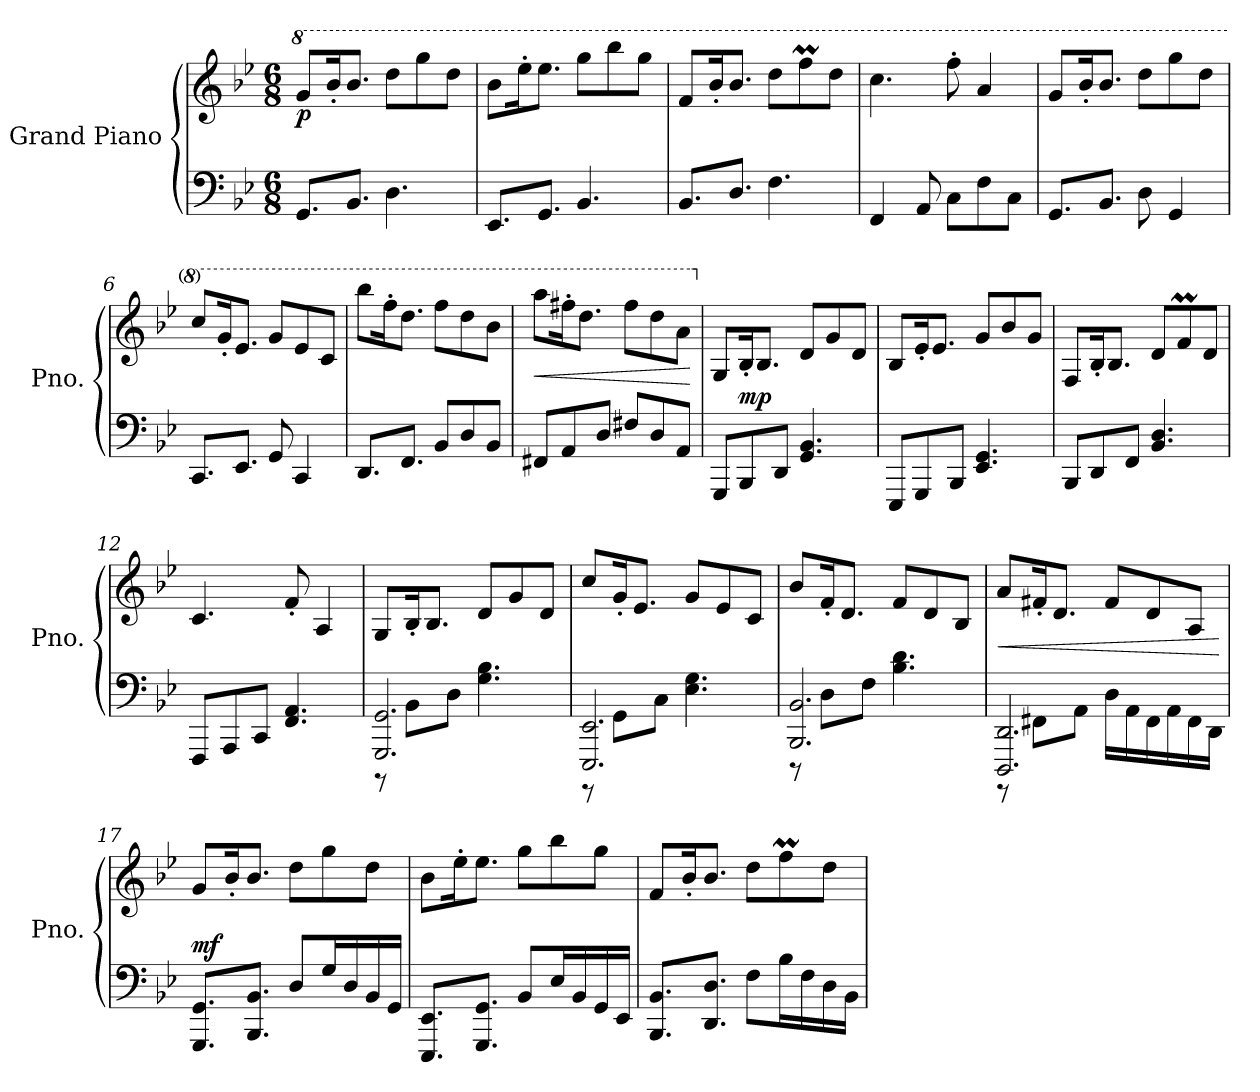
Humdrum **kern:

**kern	**kern	**dynam
*part1	*part1	*part1
*staff2	*staff1	*staff1/2
*I"Grand Piano	*	*
*I'Pno.	*	*
*clefF4	*clefG2	*
*k[b-e-]	*k[b-e-]	*
*M6/8	*M6/8	*
*MM165	*MM165	*
*	*8va	*
=1	=1	=1
!	!	!LO:DY:b
8.GG/L	8gg/L	p
.	16bb-'/K	.
8.BB-/J	8.bb-/J	.
4.D\	8ddd\L	.
.	8ggg\	.
.	8ddd\J	.
=2	=2	=2
8.EE-/L	8bb-\L	.
.	16eee-'\K	.
8.GG/J	8.eee-\J	.
4.BB-/	8ggg\L	.
.	8bbb-\	.
.	8ggg\J	.
=3	=3	=3
8.BB-/L	8ff/L	.
.	16bb-'/K	.
8.D/J	8.bb-/J	.
4.F\	8ddd\L	.
.	8fffM\	.
.	8ddd\J	.
=4	=4	=4
4FF/	4.ccc\	.
8AA/	.	.
8C\L	8fff'\	.
8F\	4aa/	.
8C\J	.	.
=5	=5	=5
8.GG/L	8gg/L	.
.	16bb-'/K	.
8.BB-/J	8.bb-/J	.
8D\	8ddd\L	.
4GG/	8ggg\	.
.	8ddd\J	.
=6	=6	=6
8.CC/L	8ccc/L	.
.	16gg'/K	.
8.EE-/J	8.ee-/J	.
8GG/	8gg/L	.
4CC/	8ee-/	.
.	8cc/J	.
=7	=7	=7
8.DD/L	8bbb-\L	.
.	16fff'\K	.
8.FF/J	8.ddd\J	.
8BB-/L	8fff\L	.
8D/	8ddd\	.
8BB-/J	8bb-\J	.
!!LO:LB:g=z
=8	=8	=8
!	!	!LO:HP:b
8FF#X/L	8aaa\L	<
8AA/	16fff#X'\K	.
.	8.ddd\J	.
8D/J	.	.
8F#X/L	8fff#\L	.
8D/	8ddd\	.
8AA/J	8aa\J	.
.	.	[
=9	=9	=9
*	*X8va	*
8GGG/L	8G/L	.
!	!	!LO:DY:a=2
8BBB-/	16B-'/K	mp
.	8.B-/J	.
8DD/J	.	.
4.GG/ 4.BB-/	8d/L	.
.	8g/	.
.	8d/J	.
=10	=10	=10
8EEE-/L	8B-/L	.
8GGG/	16e-'/K	.
.	8.e-/J	.
8BBB-/J	.	.
4.EE-/ 4.GG/	8g/L	.
.	8b-/	.
.	8g/J	.
=11	=11	=11
8BBB-/L	8F/L	.
8DD/	16B-'/K	.
.	8.B-/J	.
8FF/J	.	.
4.BB-/ 4.D/	8d/L	.
.	8fM/	.
.	8d/J	.
=12	=12	=12
8FFF/L	4.c/	.
8AAA/	.	.
8CC/J	.	.
4.FF/ 4.AA/	8f'/	.
.	4A/	.
!!LO:LB:g=z
=13	=13	=13
*^	*	*
2.GGG/ 2.GG/	8r	8G/L	.
.	8BB-\L	16B-'/K	.
.	.	8.B-/J	.
.	8D\J	.	.
.	4.G\ 4.B-\	8d/L	.
.	.	8g/	.
.	.	8d/J	.
=14	=14	=14	=14
2.EEE-/ 2.EE-/	8r	8cc/L	.
.	8GG\L	16g'/K	.
.	.	8.e-/J	.
.	8C\J	.	.
.	4.E-\ 4.G\	8g/L	.
.	.	8e-/	.
.	.	8c/J	.
=15	=15	=15	=15
2.BBB-/ 2.BB-/	8r	8b-/L	.
.	8D\L	16f'/K	.
.	.	8.d/J	.
.	8F\J	.	.
.	4.B-\ 4.d\	8f/L	.
.	.	8d/	.
.	.	8B-/J	.
=16	=16	=16	=16
!	!	!	!LO:HP:b
2.DDD/ 2.DD/	8r	8a/L	<
.	8FF#X\L	16f#X'/K	.
.	.	8.d/J	.
.	8AA\J	.	.
.	16D\LL	8f#/L	.
.	16AA\	.	.
.	16FF#\	8d/	.
.	16AA\	.	.
.	16FF#\	8A/J	.
.	16DD\JJ	.	.
*v	*v	*	*
.	.	[
=17	=17	=17
!	!	!LO:DY:a=2
8.GGG/ 8.GG/L	8g/L	mf
.	16b-'/K	.
8.BBB-/ 8.BB-/J	8.b-/J	.
8D/L	8dd\L	.
16G/L	8gg\	.
16D/	.	.
16BB-/	8dd\J	.
16GG/JJ	.	.
!!LO:LB:g=z
=18	=18	=18
8.EEE-/ 8.EE-/L	8b-\L	.
.	16ee-'\K	.
8.GGG/ 8.GG/J	8.ee-\J	.
8BB-/L	8gg\L	.
16E-/L	8bb-\	.
16BB-/	.	.
16GG/	8gg\J	.
16EE-/JJ	.	.
=19	=19	=19
8.BBB-/ 8.BB-/L	8f/L	.
.	16b-'/K	.
8.DD/ 8.D/J	8.b-/J	.
8F\L	8dd\L	.
16B-\L	8ffM\	.
16F\	.	.
16D\	8dd\J	.
16BB-\JJ	.	.
=	=	=
*-	*-	*-
